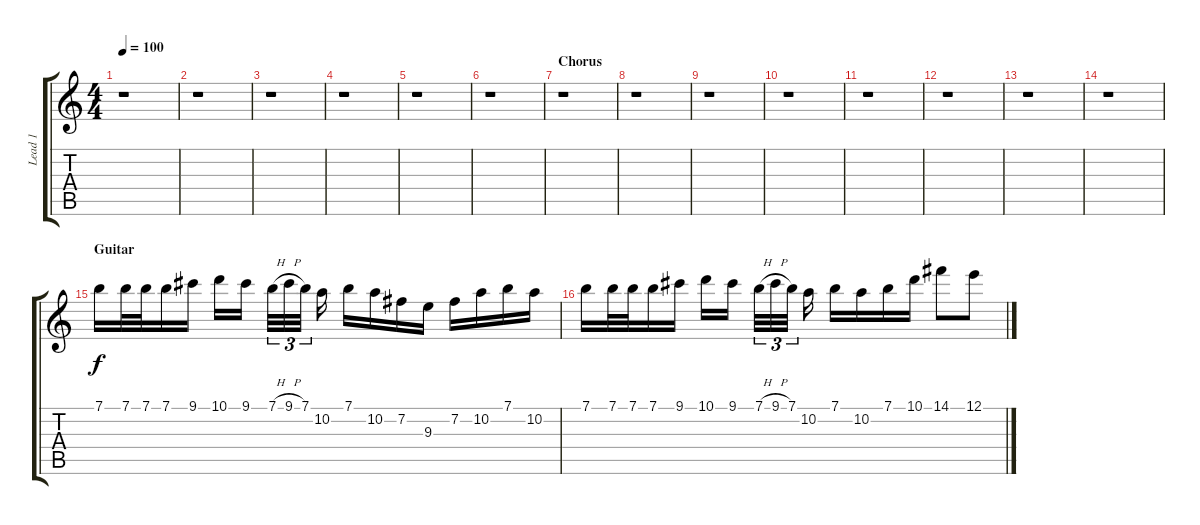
\track ("Lead 1" "Lead 1") {instrument overdrivenguitar}
\staff {score tabs}
\tuning (E4 B3 G3 D3 A2 E2) {hide}
\ts (4 4)
\tempo 100
\clef g2
\ks c
r.1{dy f} |
r.1 |
\section ("" "")
r.1 |
r.1 |
r.1 |
r.1 |
\section ("" "Chorus")
r.1 |
r.1 |
r.1 |
r.1 |
r.1 |
r.1 |
r.1 |
r.1 |
\section ("" "Guitar")
7.1.16{volume 16 instrument overdrivenguitar} 7.1.32 7.1.32 7.1.16 9.1.16 10.1.16 9.1.16 7.1{h}.32{tu (3 2)} 9.1{h}.32{tu (3 2)} 7.1.32{tu (3 2)} 10.2.16 7.1.16 10.2.16 7.2.16 9.3.16 7.2.16 10.2.16 7.1.16 10.2.16 |
7.1.16 7.1.32 7.1.32 7.1.16 9.1.16 10.1.16 9.1.16 7.1{h}.32{tu (3 2)} 9.1{h}.32{tu (3 2)} 7.1.32{tu (3 2)} 10.2.16 7.1.16 10.2.16 7.1.16 10.1.16 14.1.8 12.1.8
